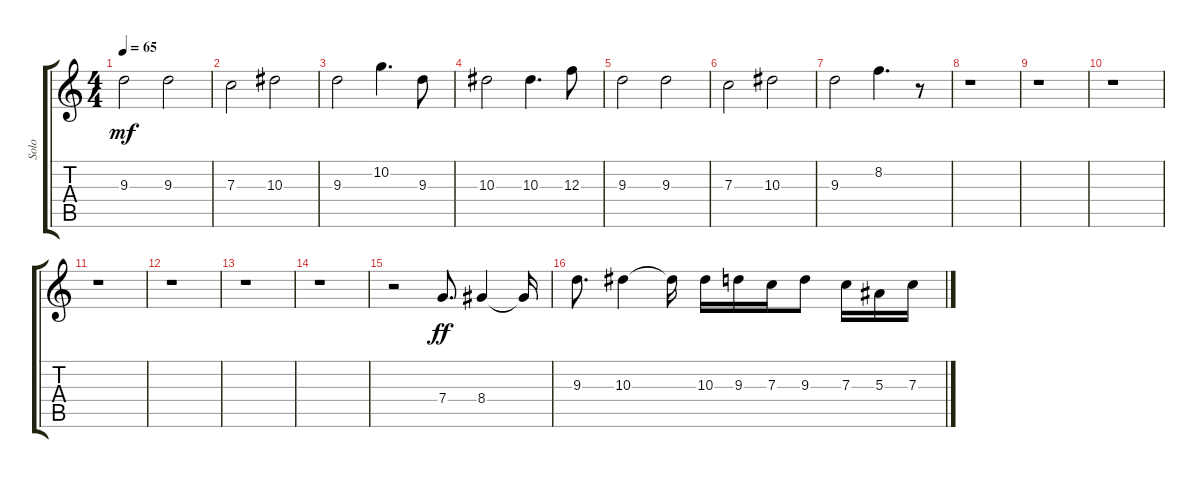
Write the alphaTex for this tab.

\track ("Solo" "Solo") {instrument distortionguitar}
\staff {score tabs}
\tuning (D4 A3 F3 C3 G2 C2) {hide}
\ts (4 4)
\tempo 65
\clef g2
\ks c
9.3.2{dy mf} 9.3.2 |
7.3.2 10.3.2 |
9.3.2 10.2.4{d} 9.3.8 |
10.3.2 10.3.4{d} 12.3.8 |
9.3.2 9.3.2 |
7.3.2 10.3.2 |
9.3.2 8.2.4{d} r.8 |
r.1 |
r.1 |
r.1 |
r.1 |
r.1 |
r.1 |
r.1 |
r.2 7.4.8{d dy ff} 8.4.4 8.4{t}.16 |
9.3.8{d} 10.3.4 10.3{t}.16 10.3.16 9.3.16 7.3.16 9.3.8 7.3.16 5.3.16 7.3.16
